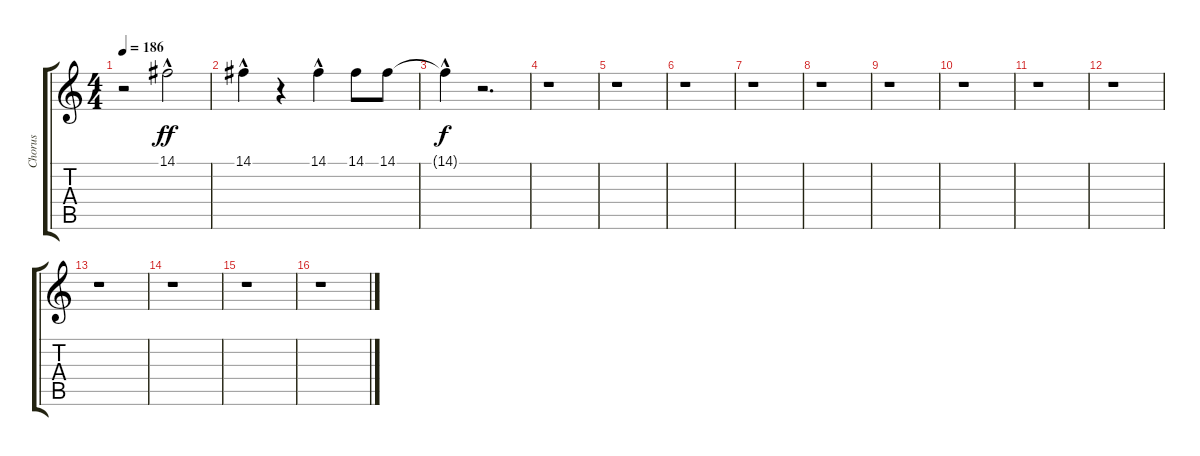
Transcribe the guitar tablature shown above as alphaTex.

\track ("Chorus" "Chorus") {instrument englishhorn}
\staff {score tabs}
\tuning (E4 B3 G3 D3 A2 E2) {hide}
\ts (4 4)
\tempo 186
\clef g2
\ks c
r.2{dy ff} 14.1{hac}.2 |
14.1{hac}.4 r.4 14.1{hac}.4 14.1.8 14.1.8 |
14.1{hac t}.4{dy f} r.2{d} |
r.1 |
r.1 |
r.1 |
r.1 |
r.1 |
r.1 |
r.1 |
r.1 |
r.1 |
r.1 |
r.1 |
r.1 |
r.1
